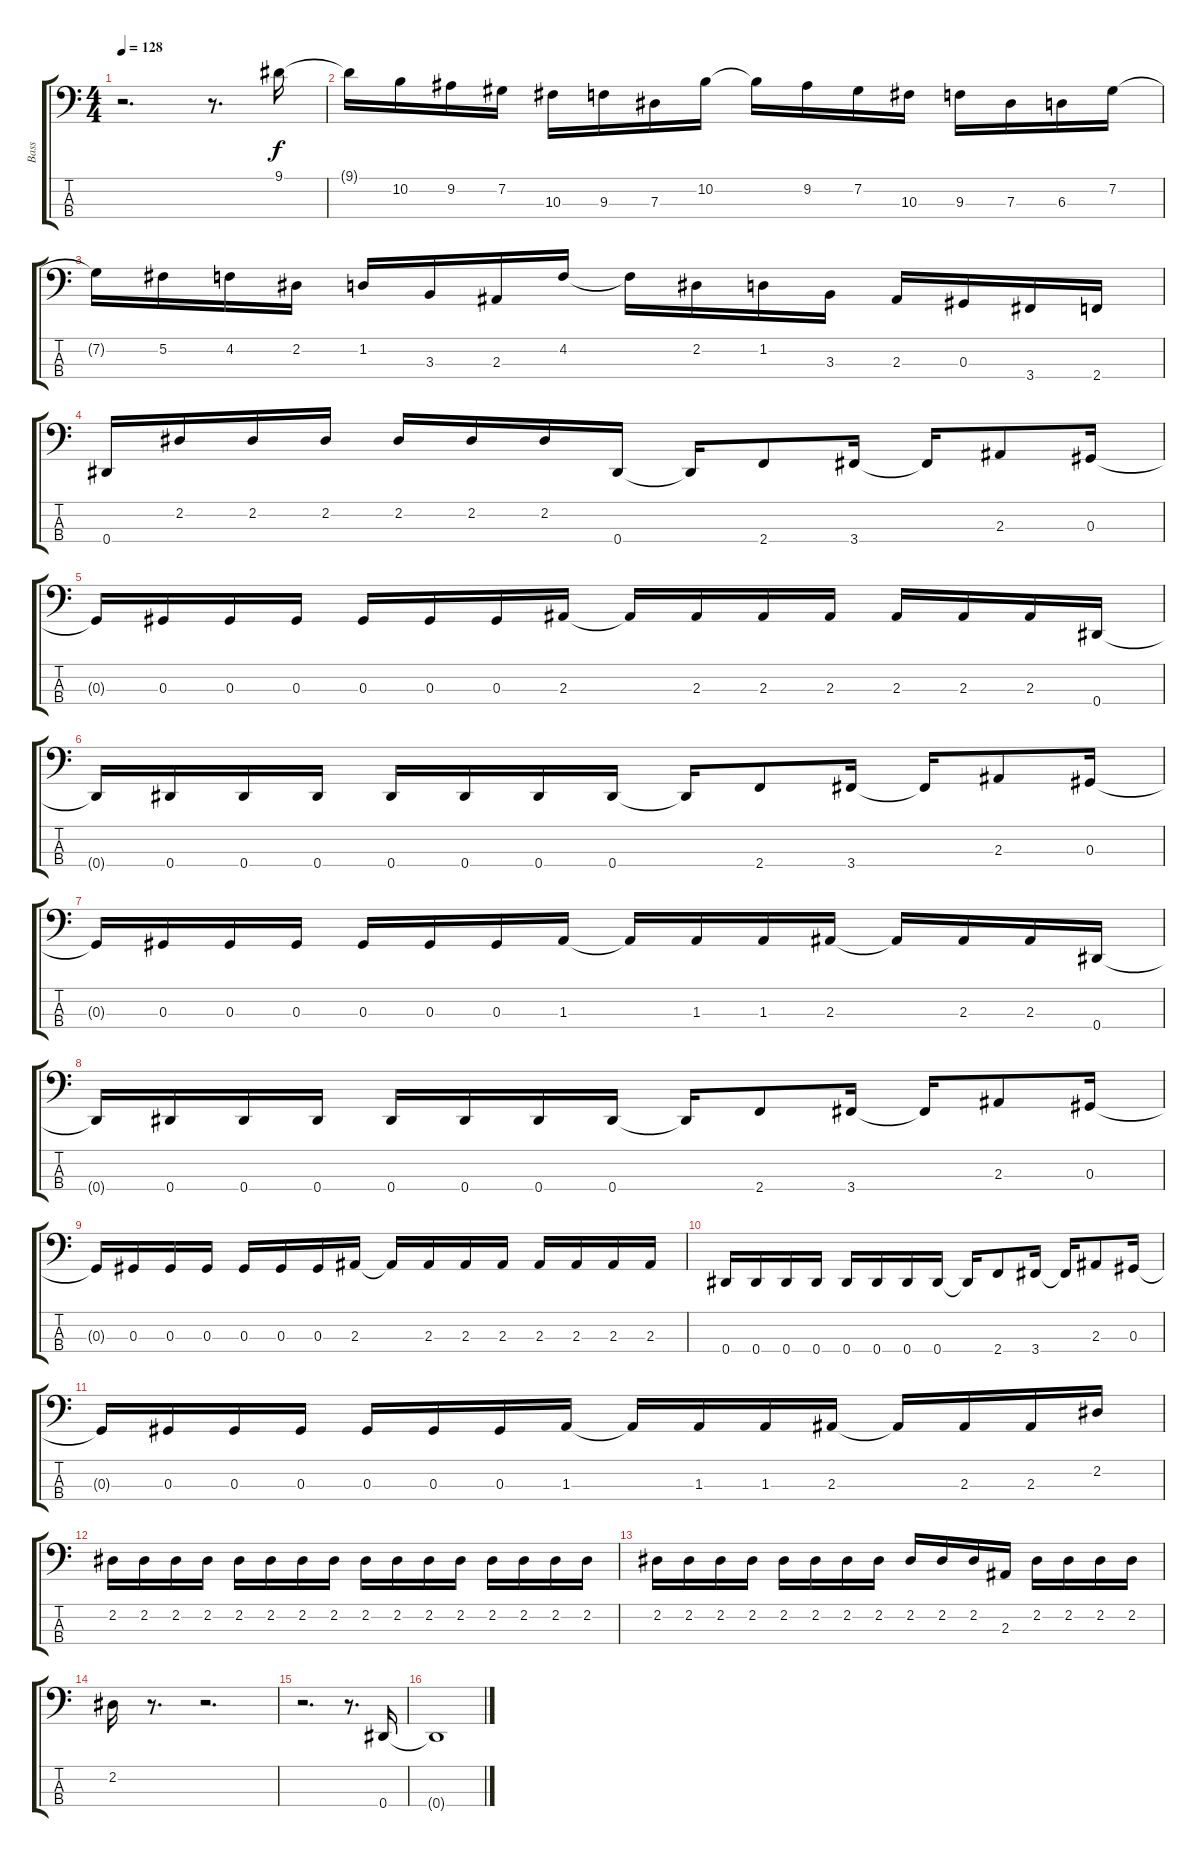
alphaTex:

\track ("Bass" "Bass") {instrument electricbasspick}
\staff {score tabs}
\tuning (Gb2 Db2 Ab1 Eb1) {hide}
\ts (4 4)
\tempo 128
\clef f4
\ks c
r.2{d dy f instrument electricbasspick} r.8{d} 9.1.16 |
9.1{t}.16 10.2.16 9.2.16 7.2.16 10.3.16 9.3.16 7.3.16 10.2.16 10.2{t}.16 9.2.16 7.2.16 10.3.16 9.3.16 7.3.16 6.3.16 7.2.16 |
7.2{t}.16 5.2.16 4.2.16 2.2.16 1.2.16 3.3.16 2.3.16 4.2.16 4.2{t}.16 2.2.16 1.2.16 3.3.16 2.3.16 0.3.16 3.4.16 2.4.16 |
0.4.16 2.2.16 2.2.16 2.2.16 2.2.16 2.2.16 2.2.16 0.4.16 0.4{t}.16 2.4.8 3.4.16 3.4{t}.16 2.3.8 0.3.16 |
0.3{t}.16 0.3.16 0.3.16 0.3.16 0.3.16 0.3.16 0.3.16 2.3.16 2.3{t}.16 2.3.16 2.3.16 2.3.16 2.3.16 2.3.16 2.3.16 0.4.16 |
0.4{t}.16 0.4.16 0.4.16 0.4.16 0.4.16 0.4.16 0.4.16 0.4.16 0.4{t}.16 2.4.8 3.4.16 3.4{t}.16 2.3.8 0.3.16 |
0.3{t}.16 0.3.16 0.3.16 0.3.16 0.3.16 0.3.16 0.3.16 1.3.16 1.3{t}.16 1.3.16 1.3.16 2.3.16 2.3{t}.16 2.3.16 2.3.16 0.4.16 |
0.4{t}.16 0.4.16 0.4.16 0.4.16 0.4.16 0.4.16 0.4.16 0.4.16 0.4{t}.16 2.4.8 3.4.16 3.4{t}.16 2.3.8 0.3.16 |
0.3{t}.16 0.3.16 0.3.16 0.3.16 0.3.16 0.3.16 0.3.16 2.3.16 2.3{t}.16 2.3.16 2.3.16 2.3.16 2.3.16 2.3.16 2.3.16 2.3.16 |
0.4.16 0.4.16 0.4.16 0.4.16 0.4.16 0.4.16 0.4.16 0.4.16 0.4{t}.16 2.4.8 3.4.16 3.4{t}.16 2.3.8 0.3.16 |
0.3{t}.16 0.3.16 0.3.16 0.3.16 0.3.16 0.3.16 0.3.16 1.3.16 1.3{t}.16 1.3.16 1.3.16 2.3.16 2.3{t}.16 2.3.16 2.3.16 2.2.16 |
2.2.16 2.2.16 2.2.16 2.2.16 2.2.16 2.2.16 2.2.16 2.2.16 2.2.16 2.2.16 2.2.16 2.2.16 2.2.16 2.2.16 2.2.16 2.2.16 |
2.2.16 2.2.16 2.2.16 2.2.16 2.2.16 2.2.16 2.2.16 2.2.16 2.2.16 2.2.16 2.2.16 2.3.16 2.2.16 2.2.16 2.2.16 2.2.16 |
2.2.16 r.8{d} r.2{d} |
r.2{d} r.8{d} 0.4.16 |
0.4{t}.1
